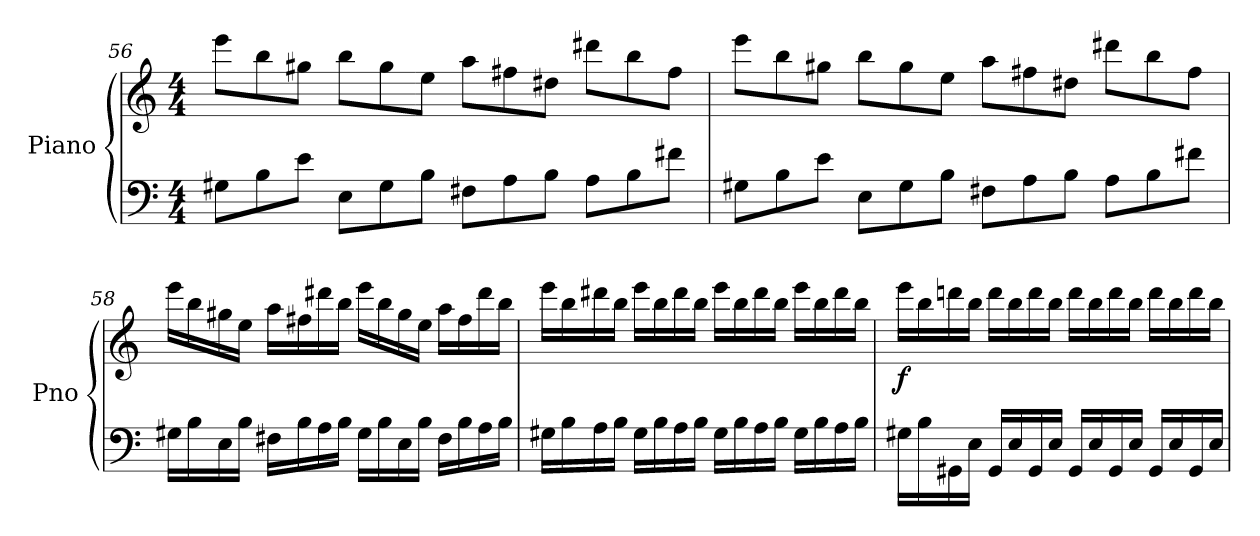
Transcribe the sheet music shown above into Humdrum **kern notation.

**kern	**kern	**dynam
*part1	*part1	*part1
*staff2	*staff1	*staff1/2
*I"Piano	*	*
*I'Pno	*	*
*clefF4	*clefG2	*
*k[]	*k[]	*
*M4/4	*M4/4	*
*Xtuplet	*Xtuplet	*
=56	=56	=56
!	!	!LO:DY:b
12G#X\L	12eee\L	other-dynamics
12B\	12bb\	.
12e\J	12gg#X\J	.
12E\L	12bb\L	.
12G#\	12gg#\	.
12B\J	12ee\J	.
12F#X\L	12aa\L	.
12A\	12ff#X\	.
12B\J	12dd#X\J	.
12A\L	12ddd#X\L	.
12B\	12bb\	.
12f#X\J	12ff#\J	.
!!LO:LB:g=z
=57	=57	=57
12G#X\L	12eee\L	.
12B\	12bb\	.
12e\J	12gg#X\J	.
12E\L	12bb\L	.
12G#\	12gg#\	.
12B\J	12ee\J	.
12F#X\L	12aa\L	.
12A\	12ff#X\	.
12B\J	12dd#X\J	.
12A\L	12ddd#X\L	.
12B\	12bb\	.
12f#X\J	12ff#\J	.
=58	=58	=58
!	!	!LO:DY:b
16G#X\LL	16eee\LL	other-dynamics
16B\	16bb\	.
16E\	16gg#X\	.
16B\JJ	16ee\JJ	.
16F#X\LL	16aa\LL	.
16B\	16ff#X\	.
16A\	16ddd#X\	.
16B\JJ	16bb\JJ	.
16G#\LL	16eee\LL	.
16B\	16bb\	.
16E\	16gg#\	.
16B\JJ	16ee\JJ	.
16F#\LL	16aa\LL	.
16B\	16ff#\	.
16A\	16ddd#\	.
16B\JJ	16bb\JJ	.
!!LO:LB:g=z
=59	=59	=59
16G#X\LL	16eee\LL	.
16B\	16bb\	.
16A\	16ddd#X\	.
16B\JJ	16bb\JJ	.
16G#\LL	16eee\LL	.
16B\	16bb\	.
16A\	16ddd#\	.
16B\JJ	16bb\JJ	.
16G#\LL	16eee\LL	.
16B\	16bb\	.
16A\	16ddd#\	.
16B\JJ	16bb\JJ	.
16G#\LL	16eee\LL	.
16B\	16bb\	.
16A\	16ddd#\	.
16B\JJ	16bb\JJ	.
=60	=60	=60
!	!	!LO:DY:b
16G#X\LL	16eee\LL	f
16B\	16bb\	.
16GG#X\	16dddn\	.
16E\JJ	16bb\JJ	.
16GG#/LL	16ddd\LL	.
16E/	16bb\	.
16GG#/	16ddd\	.
16E/JJ	16bb\JJ	.
16GG#/LL	16ddd\LL	.
16E/	16bb\	.
16GG#/	16ddd\	.
16E/JJ	16bb\JJ	.
16GG#/LL	16ddd\LL	.
16E/	16bb\	.
16GG#/	16ddd\	.
16E/JJ	16bb\JJ	.
=	=	=
*-	*-	*-
